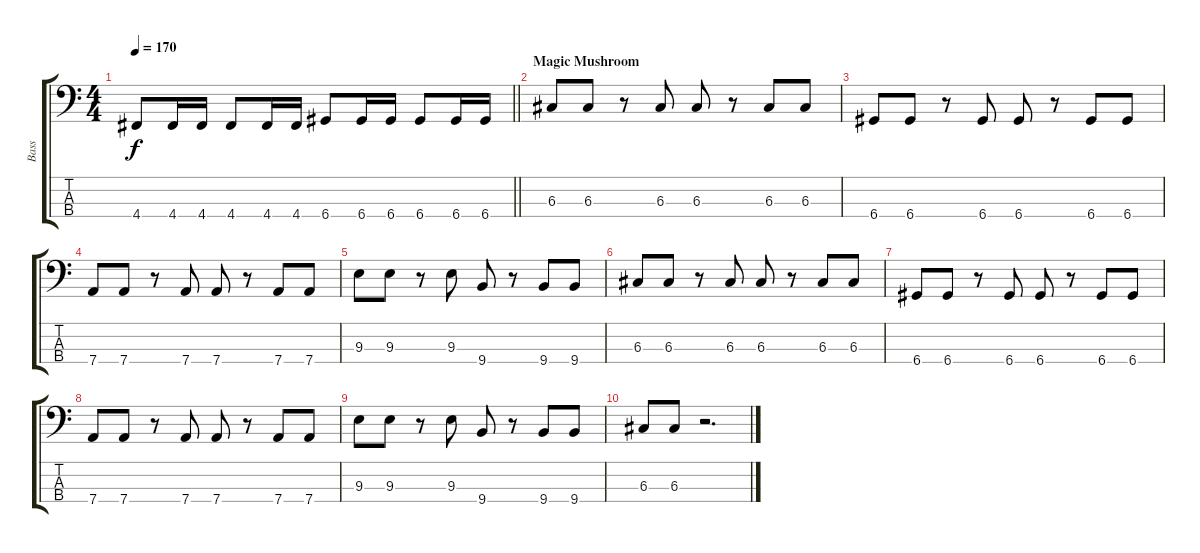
\track ("Bass" "Bass") {instrument electricbasspick}
\staff {score tabs}
\tuning (F2 C2 G1 D1) {hide}
\ts (4 4)
\tempo 170
\clef f4
\barLineRight lightlight
\ks c
4.4.8{dy f} 4.4.16 4.4.16 4.4.8 4.4.16 4.4.16 6.4.8 6.4.16 6.4.16 6.4.8 6.4.16 6.4.16 |
\section ("" "Magic Mushroom")
6.3.8 6.3.8 r.8 6.3.8 6.3.8 r.8 6.3.8 6.3.8 |
6.4.8 6.4.8 r.8 6.4.8 6.4.8 r.8 6.4.8 6.4.8 |
7.4.8 7.4.8 r.8 7.4.8 7.4.8 r.8 7.4.8 7.4.8 |
9.3.8 9.3.8 r.8 9.3.8 9.4.8 r.8 9.4.8 9.4.8 |
6.3.8 6.3.8 r.8 6.3.8 6.3.8 r.8 6.3.8 6.3.8 |
6.4.8 6.4.8 r.8 6.4.8 6.4.8 r.8 6.4.8 6.4.8 |
7.4.8 7.4.8 r.8 7.4.8 7.4.8 r.8 7.4.8 7.4.8 |
9.3.8 9.3.8 r.8 9.3.8 9.4.8 r.8 9.4.8 9.4.8 |
6.3.8 6.3.8 r.2{d}
